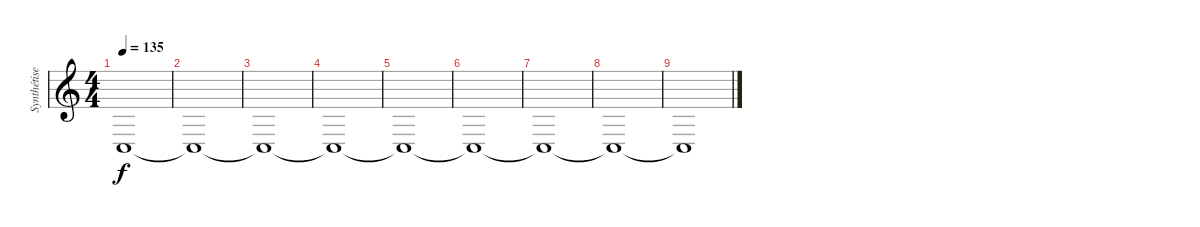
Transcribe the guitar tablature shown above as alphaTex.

\track ("Synthétiseur" "Synthétise") {instrument stringensemble1}
\staff {score}
\tuning (E4 B3 G3 D3 A2 E2) {hide}
\ts (4 4)
\tempo 135
\clef g2
\ks c
3.5{t}.1{dy f} |
3.5{t}.1 |
3.5{t}.1 |
3.5{t}.1 |
3.5{t}.1 |
3.5{t}.1 |
3.5{t}.1 |
3.5{t}.1 |
3.5{t}.1
